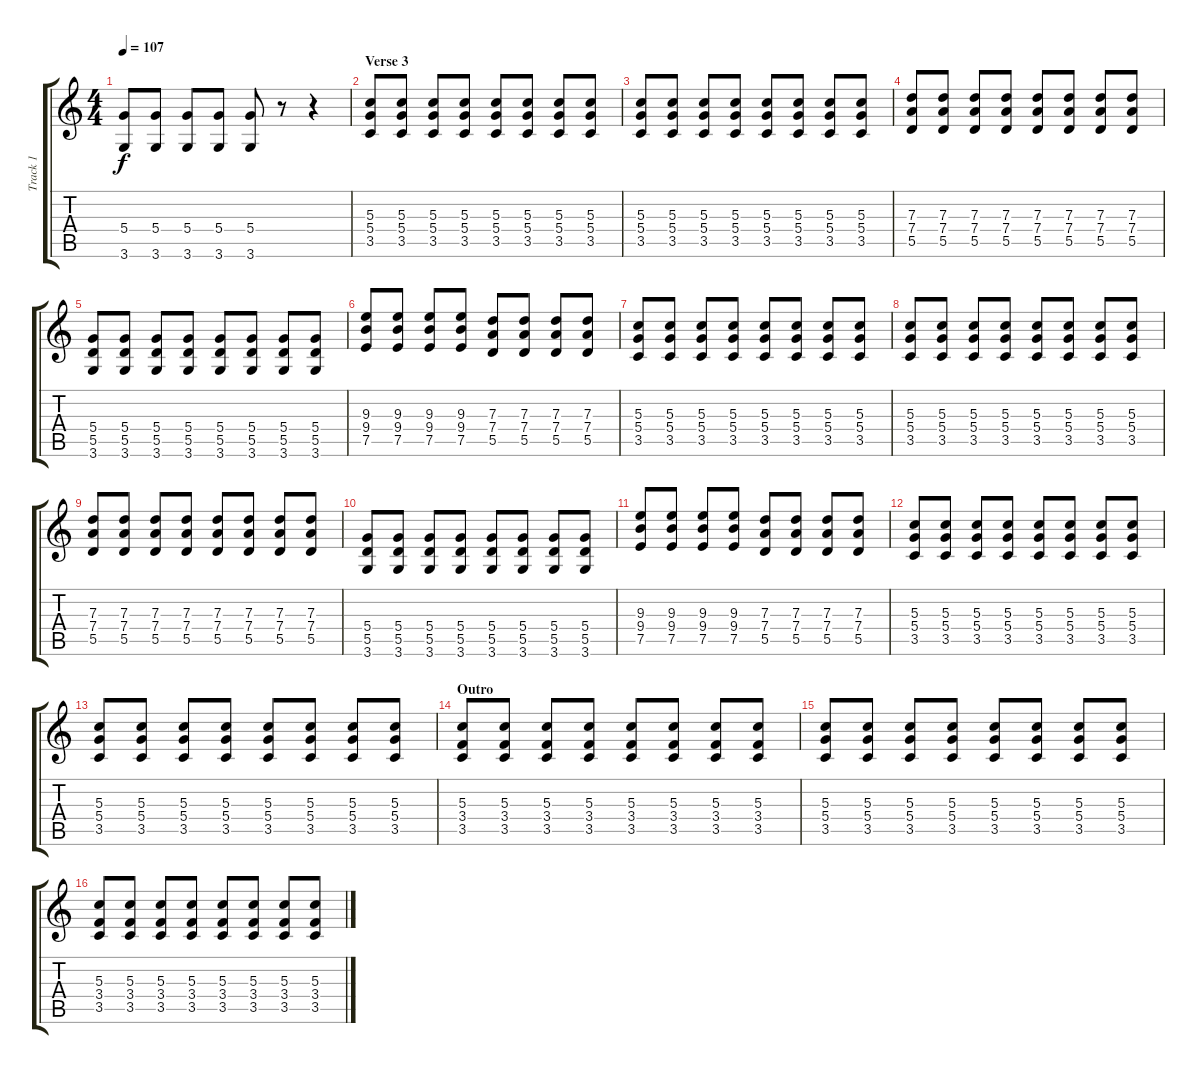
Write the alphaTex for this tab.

\track ("Track 1" "Track 1") {instrument distortionguitar}
\staff {score tabs}
\tuning (E4 B3 G3 D3 A2 E2) {hide}
\ts (4 4)
\tempo 107
\clef g2
\ks c
(5.4 3.6).8{dy f} (5.4 3.6).8 (5.4 3.6).8 (5.4 3.6).8 (5.4 3.6).8 r.8 r.4 |
\section ("" "Verse 3")
(5.3 5.4 3.5).8 (5.3 5.4 3.5).8 (5.3 5.4 3.5).8 (5.3 5.4 3.5).8 (5.3 5.4 3.5).8 (5.3 5.4 3.5).8 (5.3 5.4 3.5).8 (5.3 5.4 3.5).8 |
(5.3 5.4 3.5).8 (5.3 5.4 3.5).8 (5.3 5.4 3.5).8 (5.3 5.4 3.5).8 (5.3 5.4 3.5).8 (5.3 5.4 3.5).8 (5.3 5.4 3.5).8 (5.3 5.4 3.5).8 |
(7.3 7.4 5.5).8 (7.3 7.4 5.5).8 (7.3 7.4 5.5).8 (7.3 7.4 5.5).8 (7.3 7.4 5.5).8 (7.3 7.4 5.5).8 (7.3 7.4 5.5).8 (7.3 7.4 5.5).8 |
(5.4 5.5 3.6).8 (5.4 5.5 3.6).8 (5.4 5.5 3.6).8 (5.4 5.5 3.6).8 (5.4 5.5 3.6).8 (5.4 5.5 3.6).8 (5.4 5.5 3.6).8 (5.4 5.5 3.6).8 |
(9.3 9.4 7.5).8 (9.3 9.4 7.5).8 (9.3 9.4 7.5).8 (9.3 9.4 7.5).8 (7.3 7.4 5.5).8 (7.3 7.4 5.5).8 (7.3 7.4 5.5).8 (7.3 7.4 5.5).8 |
(5.3 5.4 3.5).8 (5.3 5.4 3.5).8 (5.3 5.4 3.5).8 (5.3 5.4 3.5).8 (5.3 5.4 3.5).8 (5.3 5.4 3.5).8 (5.3 5.4 3.5).8 (5.3 5.4 3.5).8 |
(5.3 5.4 3.5).8 (5.3 5.4 3.5).8 (5.3 5.4 3.5).8 (5.3 5.4 3.5).8 (5.3 5.4 3.5).8 (5.3 5.4 3.5).8 (5.3 5.4 3.5).8 (5.3 5.4 3.5).8 |
(7.3 7.4 5.5).8 (7.3 7.4 5.5).8 (7.3 7.4 5.5).8 (7.3 7.4 5.5).8 (7.3 7.4 5.5).8 (7.3 7.4 5.5).8 (7.3 7.4 5.5).8 (7.3 7.4 5.5).8 |
(5.4 5.5 3.6).8 (5.4 5.5 3.6).8 (5.4 5.5 3.6).8 (5.4 5.5 3.6).8 (5.4 5.5 3.6).8 (5.4 5.5 3.6).8 (5.4 5.5 3.6).8 (5.4 5.5 3.6).8 |
(9.3 9.4 7.5).8 (9.3 9.4 7.5).8 (9.3 9.4 7.5).8 (9.3 9.4 7.5).8 (7.3 7.4 5.5).8 (7.3 7.4 5.5).8 (7.3 7.4 5.5).8 (7.3 7.4 5.5).8 |
(5.3 5.4 3.5).8 (5.3 5.4 3.5).8 (5.3 5.4 3.5).8 (5.3 5.4 3.5).8 (5.3 5.4 3.5).8 (5.3 5.4 3.5).8 (5.3 5.4 3.5).8 (5.3 5.4 3.5).8 |
(5.3 5.4 3.5).8 (5.3 5.4 3.5).8 (5.3 5.4 3.5).8 (5.3 5.4 3.5).8 (5.3 5.4 3.5).8 (5.3 5.4 3.5).8 (5.3 5.4 3.5).8 (5.3 5.4 3.5).8 |
\section ("" "Outro")
(5.3 3.4 3.5).8 (5.3 3.4 3.5).8 (5.3 3.4 3.5).8 (5.3 3.4 3.5).8 (5.3 3.4 3.5).8 (5.3 3.4 3.5).8 (5.3 3.4 3.5).8 (5.3 3.4 3.5).8 |
(5.3 5.4 3.5).8 (5.3 5.4 3.5).8 (5.3 5.4 3.5).8 (5.3 5.4 3.5).8 (5.3 5.4 3.5).8 (5.3 5.4 3.5).8 (5.3 5.4 3.5).8 (5.3 5.4 3.5).8 |
(5.3 3.4 3.5).8 (5.3 3.4 3.5).8 (5.3 3.4 3.5).8 (5.3 3.4 3.5).8 (5.3 3.4 3.5).8 (5.3 3.4 3.5).8 (5.3 3.4 3.5).8 (5.3 3.4 3.5).8
